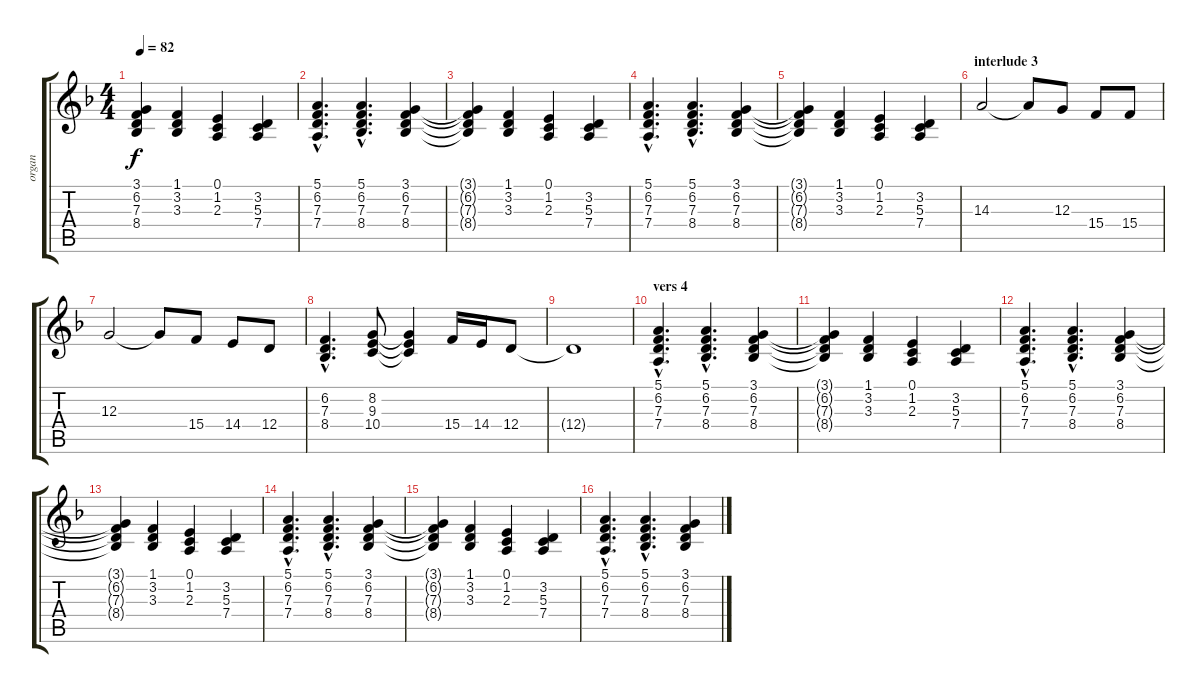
\track ("organ" "organ") {instrument drawbarorgan}
\staff {score tabs}
\tuning (E4 B3 G3 D3 A2 E2) {hide}
\ts (4 4)
\tempo 82
\clef g2
\ks f
(3.1{t} 6.2{t} 7.3{t} 8.4{t}).4{dy f} (1.1 3.2 3.3).4 (0.1 1.2 2.3).4 (3.2 5.3 7.4).4 |
(5.1{hac} 6.2{hac} 7.3{hac} 7.4{hac}).4{d} (5.1{hac} 6.2{hac} 7.3{hac} 8.4{hac}).4{d} (3.1 6.2 7.3 8.4).4 |
(3.1{t} 6.2{t} 7.3{t} 8.4{t}).4 (1.1 3.2 3.3).4 (0.1 1.2 2.3).4 (3.2 5.3 7.4).4 |
(5.1{hac} 6.2{hac} 7.3{hac} 7.4{hac}).4{d} (5.1{hac} 6.2{hac} 7.3{hac} 8.4{hac}).4{d} (3.1 6.2 7.3 8.4).4 |
(3.1{t} 6.2{t} 7.3{t} 8.4{t}).4 (1.1 3.2 3.3).4 (0.1 1.2 2.3).4 (3.2 5.3 7.4).4 |
\section ("" "interlude 3")
14.3.2 14.3{t}.8 12.3.8 15.4.8 15.4.8 |
12.3.2 12.3{t}.8 15.4.8 14.4.8 12.4.8 |
(6.2{hac} 7.3{hac} 8.4{hac}).4{d} (8.2 9.3 10.4).8 (8.2{t} 9.3{t} 10.4{t}).4 15.4.16 14.4.16 12.4.8 |
12.4{t}.1 |
\section ("" "vers 4")
(5.1{hac} 6.2{hac} 7.3{hac} 7.4{hac}).4{d} (5.1{hac} 6.2{hac} 7.3{hac} 8.4{hac}).4{d} (3.1 6.2 7.3 8.4).4 |
(3.1{t} 6.2{t} 7.3{t} 8.4{t}).4 (1.1 3.2 3.3).4 (0.1 1.2 2.3).4 (3.2 5.3 7.4).4 |
(5.1{hac} 6.2{hac} 7.3{hac} 7.4{hac}).4{d} (5.1{hac} 6.2{hac} 7.3{hac} 8.4{hac}).4{d} (3.1 6.2 7.3 8.4).4 |
(3.1{t} 6.2{t} 7.3{t} 8.4{t}).4 (1.1 3.2 3.3).4 (0.1 1.2 2.3).4 (3.2 5.3 7.4).4 |
(5.1{hac} 6.2{hac} 7.3{hac} 7.4{hac}).4{d} (5.1{hac} 6.2{hac} 7.3{hac} 8.4{hac}).4{d} (3.1 6.2 7.3 8.4).4 |
(3.1{t} 6.2{t} 7.3{t} 8.4{t}).4 (1.1 3.2 3.3).4 (0.1 1.2 2.3).4 (3.2 5.3 7.4).4 |
(5.1{hac} 6.2{hac} 7.3{hac} 7.4{hac}).4{d} (5.1{hac} 6.2{hac} 7.3{hac} 8.4{hac}).4{d} (3.1 6.2 7.3 8.4).4
